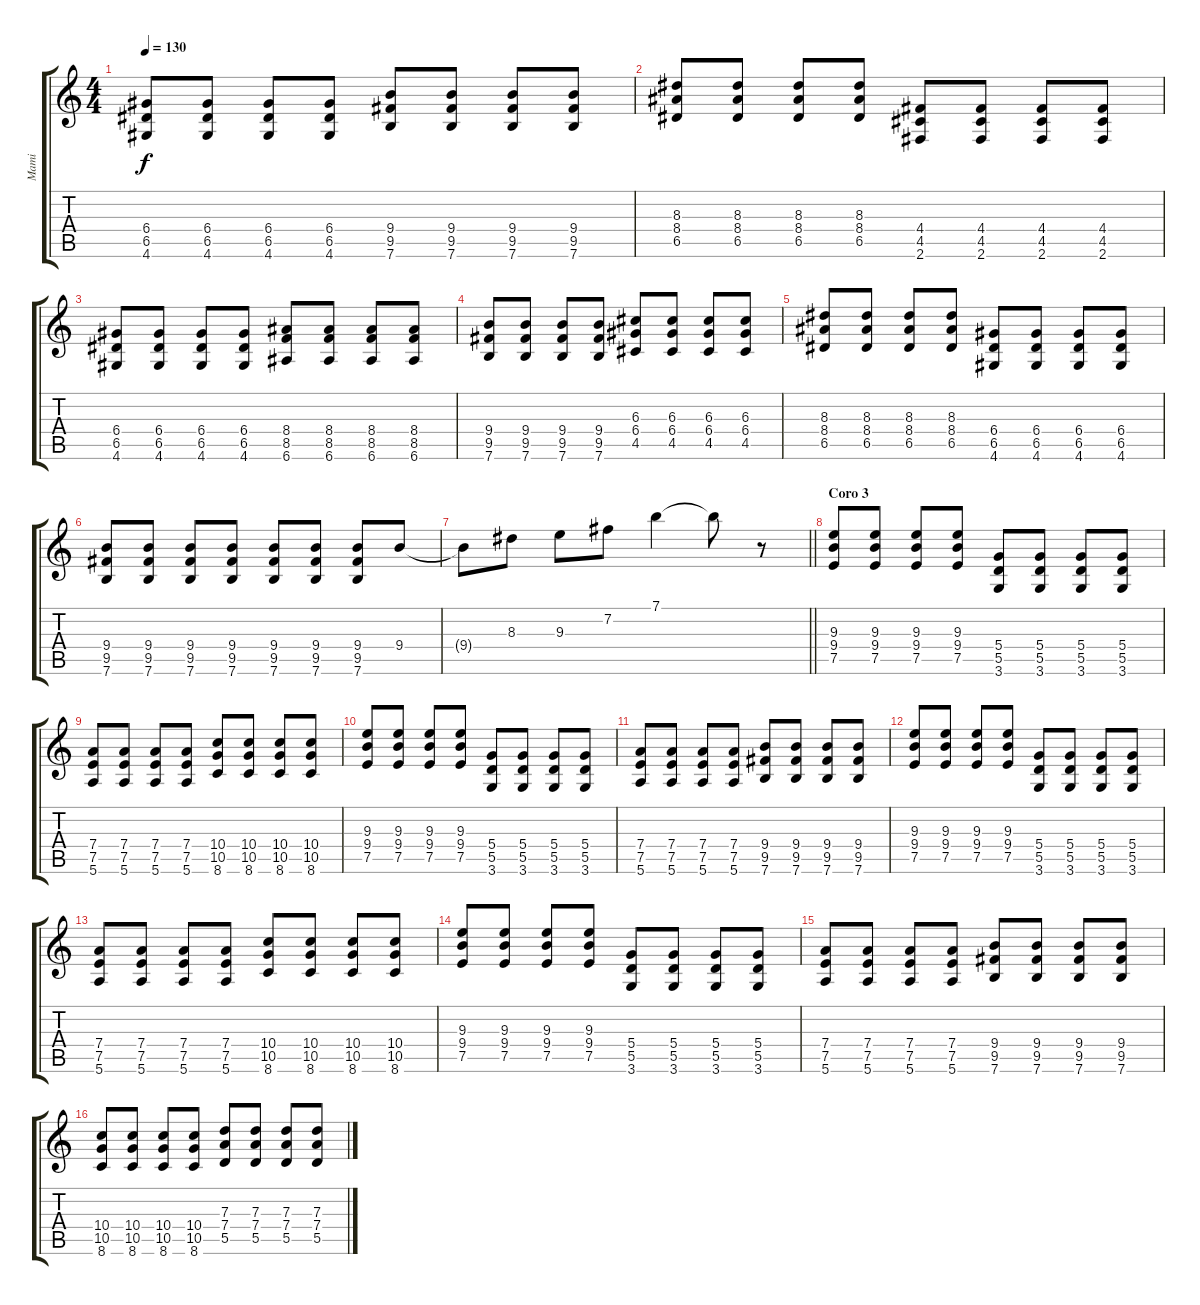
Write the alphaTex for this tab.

\track ("Mami" "Mami") {instrument distortionguitar}
\staff {score tabs}
\tuning (E4 B3 G3 D3 A2 E2) {hide}
\ts (4 4)
\tempo 130
\clef g2
\ks c
(6.4 6.5 4.6).8{dy f} (6.4 6.5 4.6).8 (6.4 6.5 4.6).8 (6.4 6.5 4.6).8 (9.4 9.5 7.6).8 (9.4 9.5 7.6).8 (9.4 9.5 7.6).8 (9.4 9.5 7.6).8 |
(8.3 8.4 6.5).8 (8.3 8.4 6.5).8 (8.3 8.4 6.5).8 (8.3 8.4 6.5).8 (4.4 4.5 2.6).8 (4.4 4.5 2.6).8 (4.4 4.5 2.6).8 (4.4 4.5 2.6).8 |
(6.4 6.5 4.6).8 (6.4 6.5 4.6).8 (6.4 6.5 4.6).8 (6.4 6.5 4.6).8 (8.4 8.5 6.6).8 (8.4 8.5 6.6).8 (8.4 8.5 6.6).8 (8.4 8.5 6.6).8 |
(9.4 9.5 7.6).8 (9.4 9.5 7.6).8 (9.4 9.5 7.6).8 (9.4 9.5 7.6).8 (6.3 6.4 4.5).8 (6.3 6.4 4.5).8 (6.3 6.4 4.5).8 (6.3 6.4 4.5).8 |
(8.3 8.4 6.5).8 (8.3 8.4 6.5).8 (8.3 8.4 6.5).8 (8.3 8.4 6.5).8 (6.4 6.5 4.6).8 (6.4 6.5 4.6).8 (6.4 6.5 4.6).8 (6.4 6.5 4.6).8 |
(9.4 9.5 7.6).8 (9.4 9.5 7.6).8 (9.4 9.5 7.6).8 (9.4 9.5 7.6).8 (9.4 9.5 7.6).8 (9.4 9.5 7.6).8 (9.4 9.5 7.6).8 9.4.8 |
\barLineRight lightlight
9.4{t}.8 8.3.8 9.3.8 7.2.8 7.1.4 7.1{t}.8 r.8 |
\section ("" "Coro 3")
(9.3 9.4 7.5).8 (9.3 9.4 7.5).8 (9.3 9.4 7.5).8 (9.3 9.4 7.5).8 (5.4 5.5 3.6).8 (5.4 5.5 3.6).8 (5.4 5.5 3.6).8 (5.4 5.5 3.6).8 |
(7.4 7.5 5.6).8 (7.4 7.5 5.6).8 (7.4 7.5 5.6).8 (7.4 7.5 5.6).8 (10.4 10.5 8.6).8 (10.4 10.5 8.6).8 (10.4 10.5 8.6).8 (10.4 10.5 8.6).8 |
(9.3 9.4 7.5).8 (9.3 9.4 7.5).8 (9.3 9.4 7.5).8 (9.3 9.4 7.5).8 (5.4 5.5 3.6).8 (5.4 5.5 3.6).8 (5.4 5.5 3.6).8 (5.4 5.5 3.6).8 |
(7.4 7.5 5.6).8 (7.4 7.5 5.6).8 (7.4 7.5 5.6).8 (7.4 7.5 5.6).8 (9.4 9.5 7.6).8 (9.4 9.5 7.6).8 (9.4 9.5 7.6).8 (9.4 9.5 7.6).8 |
(9.3 9.4 7.5).8 (9.3 9.4 7.5).8 (9.3 9.4 7.5).8 (9.3 9.4 7.5).8 (5.4 5.5 3.6).8 (5.4 5.5 3.6).8 (5.4 5.5 3.6).8 (5.4 5.5 3.6).8 |
(7.4 7.5 5.6).8 (7.4 7.5 5.6).8 (7.4 7.5 5.6).8 (7.4 7.5 5.6).8 (10.4 10.5 8.6).8 (10.4 10.5 8.6).8 (10.4 10.5 8.6).8 (10.4 10.5 8.6).8 |
(9.3 9.4 7.5).8 (9.3 9.4 7.5).8 (9.3 9.4 7.5).8 (9.3 9.4 7.5).8 (5.4 5.5 3.6).8 (5.4 5.5 3.6).8 (5.4 5.5 3.6).8 (5.4 5.5 3.6).8 |
(7.4 7.5 5.6).8 (7.4 7.5 5.6).8 (7.4 7.5 5.6).8 (7.4 7.5 5.6).8 (9.4 9.5 7.6).8 (9.4 9.5 7.6).8 (9.4 9.5 7.6).8 (9.4 9.5 7.6).8 |
(10.4 10.5 8.6).8 (10.4 10.5 8.6).8 (10.4 10.5 8.6).8 (10.4 10.5 8.6).8 (7.3 7.4 5.5).8 (7.3 7.4 5.5).8 (7.3 7.4 5.5).8 (7.3 7.4 5.5).8
